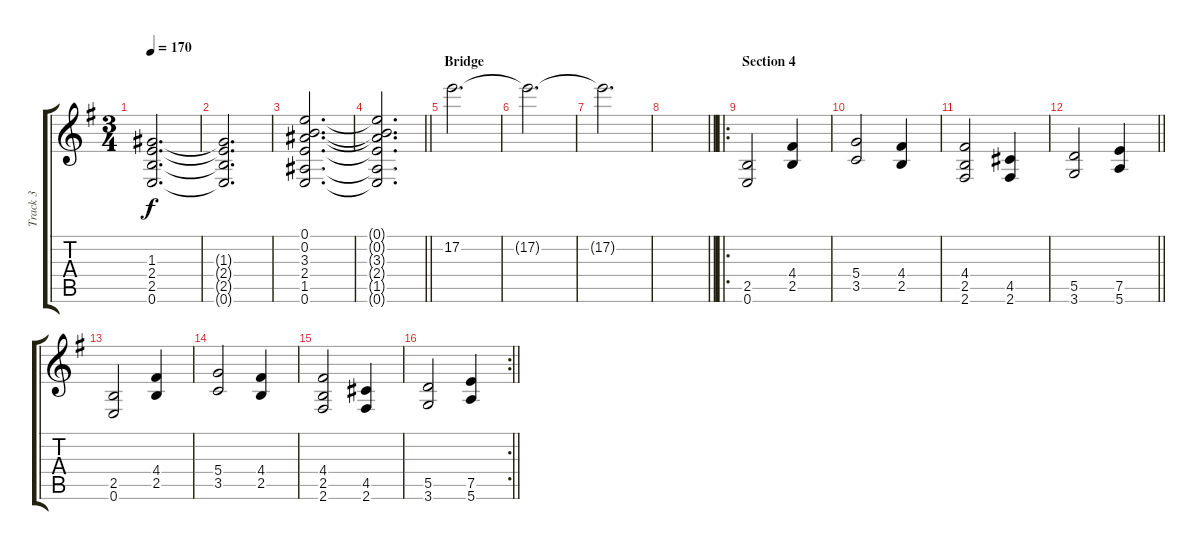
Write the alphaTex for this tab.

\track ("Track 3" "Track 3") {instrument distortionguitar}
\staff {score tabs}
\tuning (E4 B3 G3 D3 A2 E2) {hide}
\ts (3 4)
\tempo 170
\clef g2
\ks g
(1.3 2.4 2.5 0.6).2{d dy f} |
(1.3{t} 2.4{t} 2.5{t} 0.6{t}).2{d} |
(0.1 0.2 3.3 2.4 1.5 0.6).2{d} |
\barLineRight lightlight
(0.1{t} 0.2{t} 3.3{t} 2.4{t} 1.5{t} 0.6{t}).2{d} |
\section ("" "Bridge")
17.2.2{d volume 0} |
17.2{t}.2{d} |
17.2{t}.2{d} |
\barLineRight lightlight
|
\ro
\section ("" "Section 4")
(2.5 0.6).2 (4.4 2.5).4 |
(5.4 3.5).2 (4.4 2.5).4 |
(4.4 2.5 2.6).2 (4.5 2.6).4 |
\barLineRight lightlight
(5.5 3.6).2 (7.5 5.6).4 |
(2.5 0.6).2 (4.4 2.5).4 |
(5.4 3.5).2 (4.4 2.5).4 |
(4.4 2.5 2.6).2 (4.5 2.6).4 |
\rc 2
\barLineRight lightlight
(5.5 3.6).2 (7.5 5.6).4
